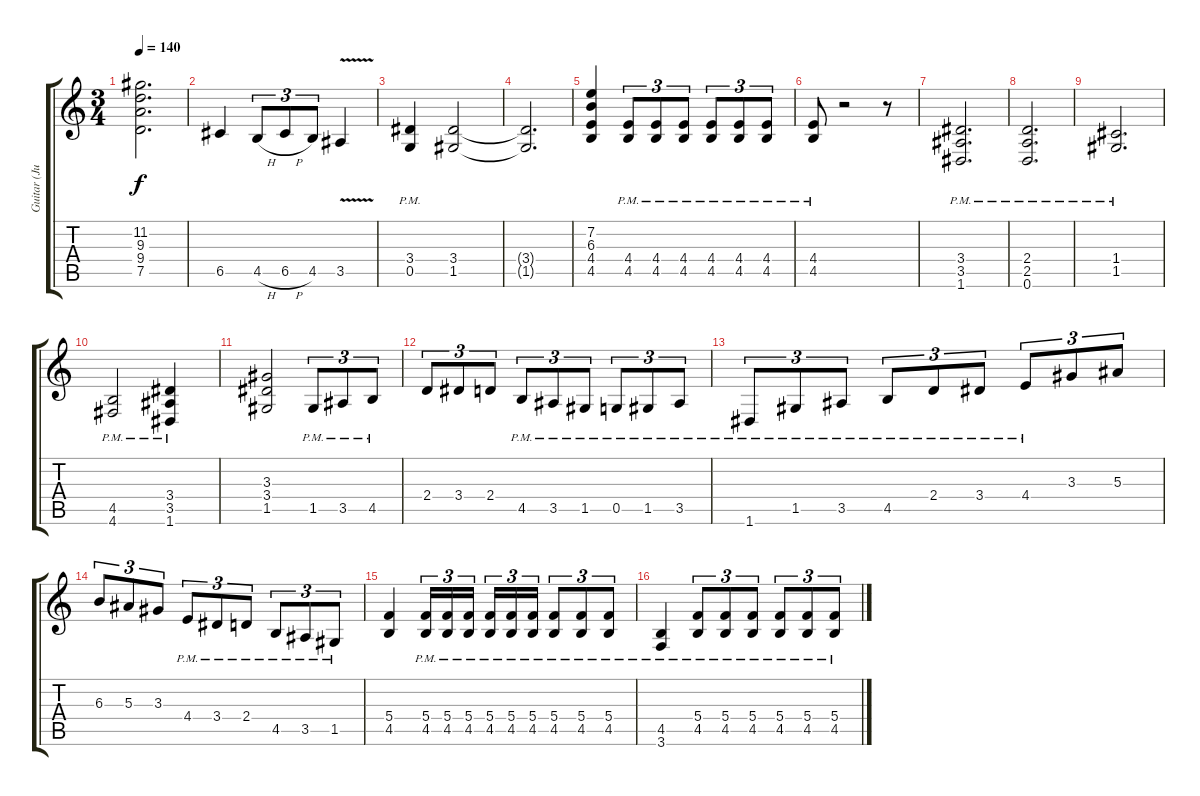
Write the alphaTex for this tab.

\track ("Guitar (Juha)" "Guitar (Ju") {instrument distortionguitar}
\staff {score tabs}
\tuning (D4 A3 F3 C3 G2 D2) {hide}
\ts (3 4)
\tempo 140
\clef g2
\ks c
(11.2 9.3 9.4 7.5).2{d dy f} |
6.5.4 4.5{h}.8{tu (3 2)} 6.5{h}.8{tu (3 2)} 4.5.8{tu (3 2)} 3.5{v}.4 |
(3.4{pm} 0.5{pm}).4 (3.4 1.5).2 |
(3.4{t} 1.5{t}).2{d} |
(7.2 6.3 4.4 4.5).4 (4.4{pm} 4.5{pm}).8{tu (3 2)} (4.4{pm} 4.5{pm}).8{tu (3 2)} (4.4{pm} 4.5{pm}).8{tu (3 2)} (4.4{pm} 4.5{pm}).8{tu (3 2)} (4.4{pm} 4.5{pm}).8{tu (3 2)} (4.4{pm} 4.5{pm}).8{tu (3 2)} |
(4.4{pm} 4.5{pm}).8 r.2 r.8 |
(3.4{pm} 3.5{pm} 1.6{pm}).2{d} |
(2.4{pm} 2.5{pm} 0.6{pm}).2{d} |
(1.4{pm} 1.5{pm}).2{d} |
(4.5{pm} 4.6{pm}).2 (3.4{pm} 3.5{pm} 1.6{pm}).4 |
(3.3 3.4 1.5).2 1.5{pm}.8{tu (3 2)} 3.5{pm}.8{tu (3 2)} 4.5{pm}.8{tu (3 2)} |
2.4.8{tu (3 2)} 3.4.8{tu (3 2)} 2.4.8{tu (3 2)} 4.5{pm}.8{tu (3 2)} 3.5{pm}.8{tu (3 2)} 1.5{pm}.8{tu (3 2)} 0.5{pm}.8{tu (3 2)} 1.5{pm}.8{tu (3 2)} 3.5{pm}.8{tu (3 2)} |
1.6{pm}.8{tu (3 2)} 1.5{pm}.8{tu (3 2)} 3.5{pm}.8{tu (3 2)} 4.5{pm}.8{tu (3 2)} 2.4{pm}.8{tu (3 2)} 3.4{pm}.8{tu (3 2)} 4.4{pm}.8{tu (3 2)} 3.3.8{tu (3 2)} 5.3.8{tu (3 2)} |
6.3.8{tu (3 2)} 5.3.8{tu (3 2)} 3.3.8{tu (3 2)} 4.4{pm}.8{tu (3 2)} 3.4{pm}.8{tu (3 2)} 2.4{pm}.8{tu (3 2)} 4.5{pm}.8{tu (3 2)} 3.5{pm}.8{tu (3 2)} 1.5{pm}.8{tu (3 2)} |
(5.4 4.5).4 (5.4{pm} 4.5{pm}).16{tu (3 2)} (5.4{pm} 4.5{pm}).16{tu (3 2)} (5.4{pm} 4.5{pm}).16{tu (3 2)} (5.4{pm} 4.5{pm}).16{tu (3 2)} (5.4{pm} 4.5{pm}).16{tu (3 2)} (5.4{pm} 4.5{pm}).16{tu (3 2)} (5.4{pm} 4.5{pm}).8{tu (3 2)} (5.4{pm} 4.5{pm}).8{tu (3 2)} (5.4{pm} 4.5{pm}).8{tu (3 2)} |
(4.5{pm} 3.6{pm}).4 (5.4{pm} 4.5{pm}).8{tu (3 2)} (5.4{pm} 4.5{pm}).8{tu (3 2)} (5.4{pm} 4.5{pm}).8{tu (3 2)} (5.4{pm} 4.5{pm}).8{tu (3 2)} (5.4{pm} 4.5{pm}).8{tu (3 2)} (5.4{pm} 4.5{pm}).8{tu (3 2)}
